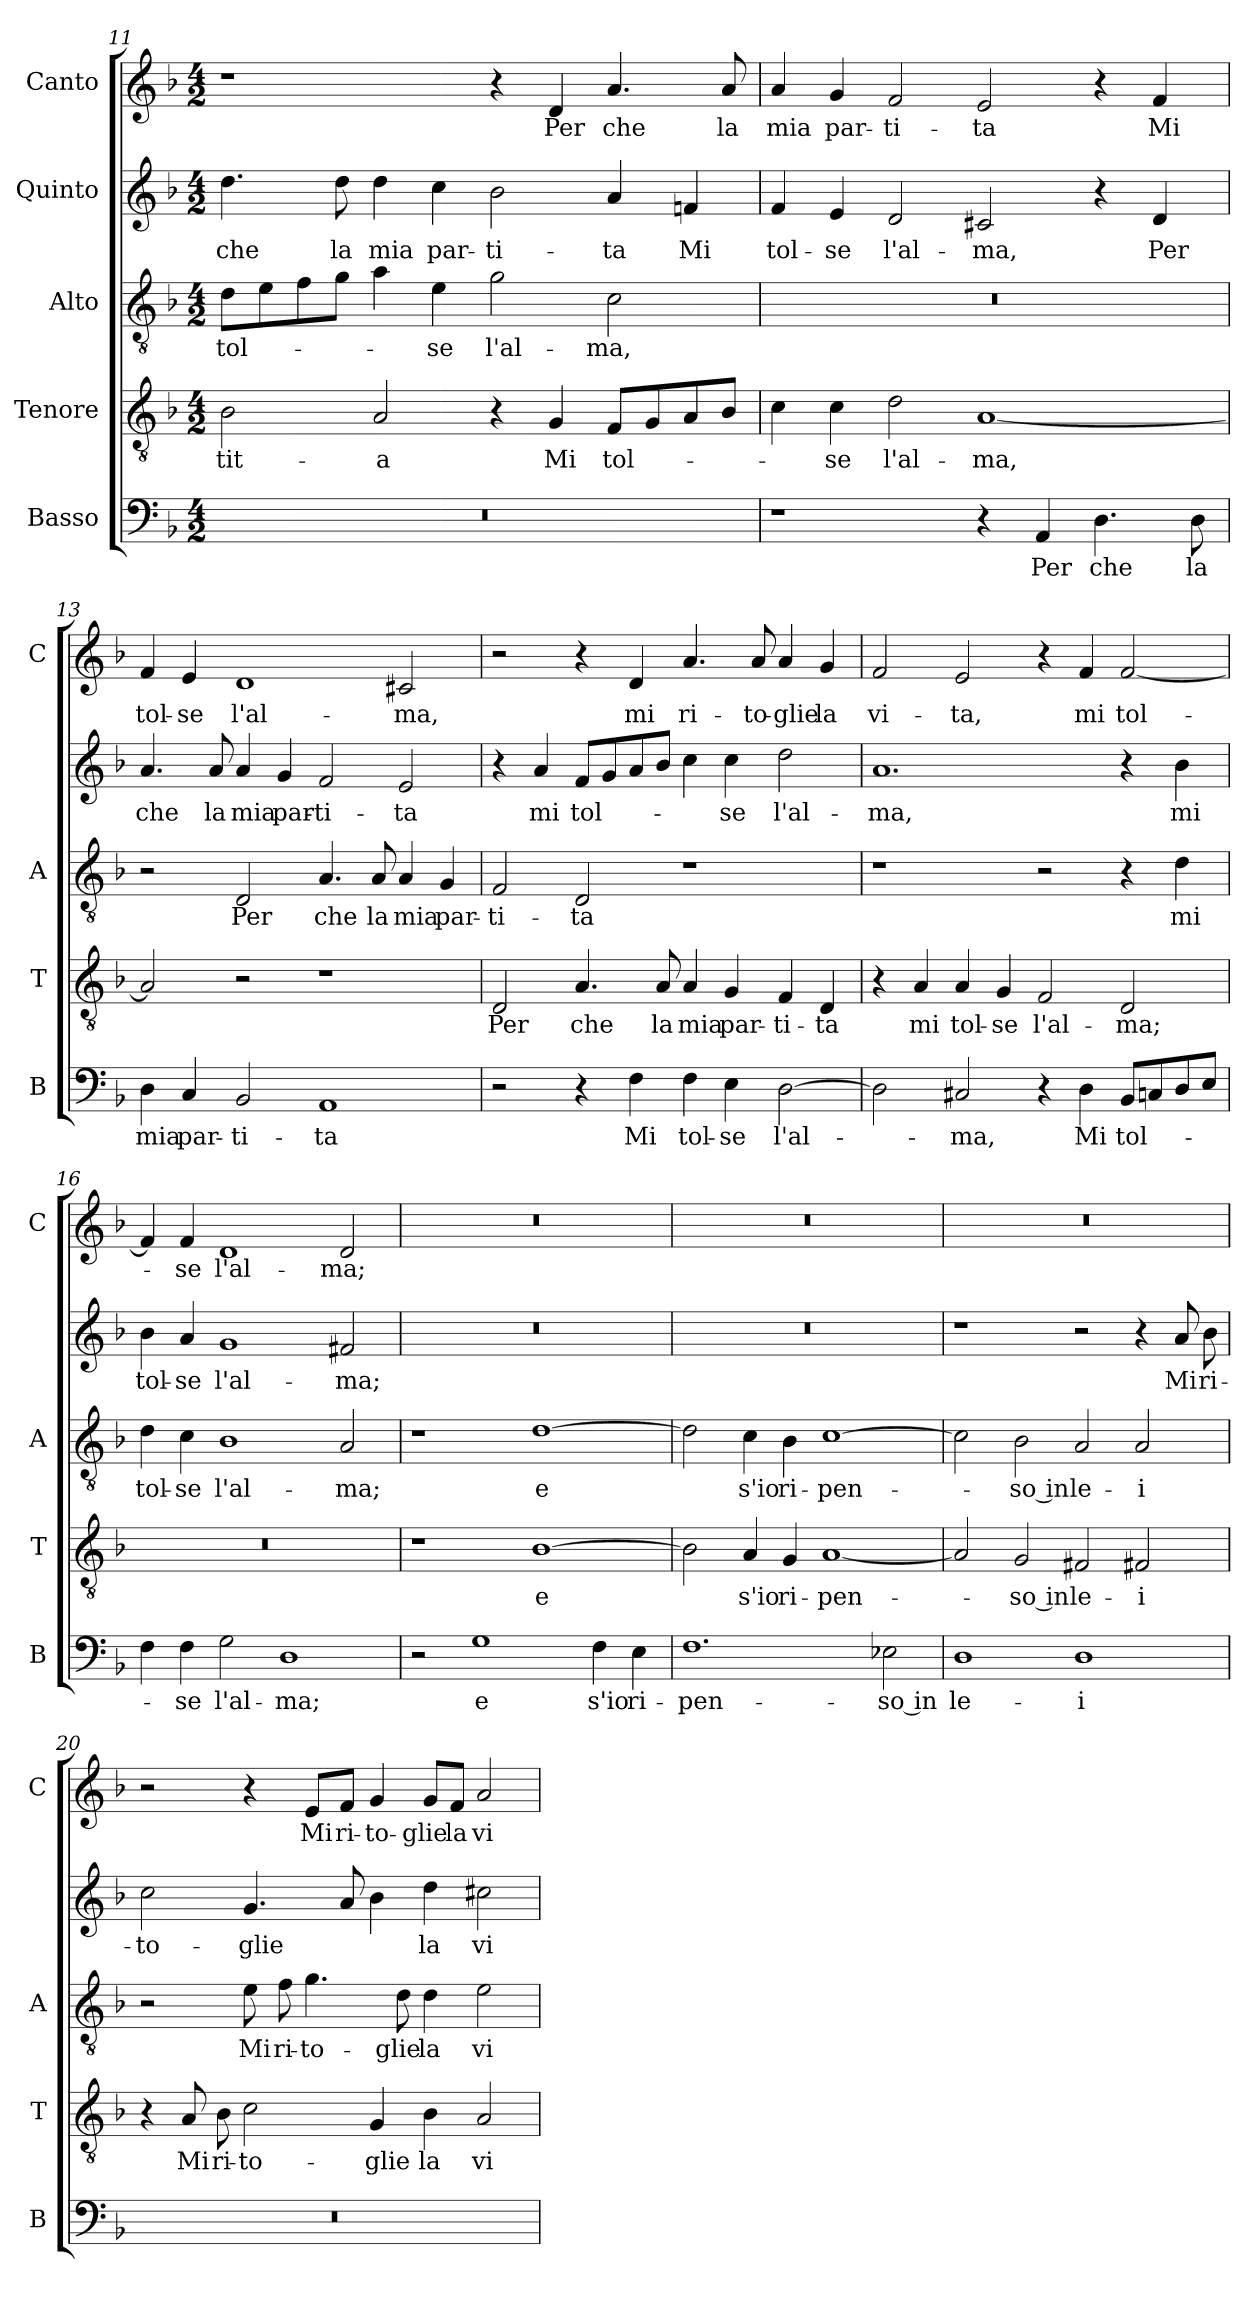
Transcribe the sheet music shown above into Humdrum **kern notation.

**kern	**text	**kern	**text	**kern	**text	**kern	**text	**kern	**text
*part5	*part5	*part4	*part4	*part3	*part3	*part2	*part2	*part1	*part1
*staff5	*staff5	*staff4	*staff4	*staff3	*staff3	*staff2	*staff2	*staff1	*staff1
*I"Basso	*	*I"Tenore	*	*I"Alto	*	*I"Quinto	*	*I"Canto	*
*I'B	*	*I'T	*	*I'A	*	*	*	*I'C	*
*clefF4	*	*clefGv2	*	*clefGv2	*	*clefG2	*	*clefG2	*
*k[b-]	*	*k[b-]	*	*k[b-]	*	*k[b-]	*	*k[b-]	*
*F:	*	*F:	*	*F:	*	*F:	*	*F:	*
*M4/2	*	*M4/2	*	*M4/2	*	*M4/2	*	*M4/2	*
=11	=11	=11	=11	=11	=11	=11	=11	=11	=11
0r	.	2B-	-tit-	8dL	tol-	4.dd	che	1r	.
.	.	.	.	8e	.	.	.	.	.
.	.	.	.	8f	.	.	.	.	.
.	.	.	.	8gJ	.	8dd	la	.	.
.	.	2A	-a	4a	.	4dd	mia	.	.
.	.	.	.	4e	-se	4cc	par-	.	.
.	.	4r	.	2g	l'al-	2b-	-ti-	4r	.
.	.	4G	Mi	.	.	.	.	4d	Per
.	.	8FL	tol-	2c	-ma,	4a	-ta	4.a	che
.	.	8G	.	.	.	.	.	.	.
.	.	8A	.	.	.	4fn	Mi	.	.
.	.	8B-J	.	.	.	.	.	8a	la
=12	=12	=12	=12	=12	=12	=12	=12	=12	=12
1r	.	4c	.	0r	.	4f	tol-	4a	mia
.	.	4c	-se	.	.	4e	-se	4g	par-
.	.	2d	l'al-	.	.	2d	l'al-	2f	-ti-
4r	.	[1A	-ma,	.	.	2c#X	-ma,	2e	-ta
4AA	Per	.	.	.	.	.	.	.	.
4.D	che	.	.	.	.	4r	.	4r	.
.	.	.	.	.	.	4d	Per	4f	Mi
8D	la	.	.	.	.	.	.	.	.
=13	=13	=13	=13	=13	=13	=13	=13	=13	=13
4D	mia	2A]	.	2r	.	4.a	che	4f	tol-
4C	par-	.	.	.	.	.	.	4e	-se
.	.	.	.	.	.	8a	la	.	.
2BB-	-ti-	2r	.	2D	Per	4a	mia	1d	l'al-
.	.	.	.	.	.	4g	par-	.	.
1AA	-ta	1r	.	4.A	che	2f	-ti-	.	.
.	.	.	.	8A	la	.	.	.	.
.	.	.	.	4A	mia	2e	-ta	2c#X	-ma,
.	.	.	.	4G	par-	.	.	.	.
=14	=14	=14	=14	=14	=14	=14	=14	=14	=14
2r	.	2D	Per	2F	-ti-	4r	.	2r	.
.	.	.	.	.	.	4a	mi	.	.
4r	.	4.A	che	2D	-ta	8fL	tol-	4r	.
.	.	.	.	.	.	8g	.	.	.
4F	Mi	.	.	.	.	8a	.	4d	mi
.	.	8A	la	.	.	8b-J	.	.	.
4F	tol-	4A	mia	1r	.	4cc	.	4.a	ri-
4E	-se	4G	par-	.	.	4cc	-se	.	.
.	.	.	.	.	.	.	.	8a	-to-
[2D	l'al-	4F	-ti-	.	.	2dd	l'al-	4a	-glie
.	.	4D	-ta	.	.	.	.	4g	la
=15	=15	=15	=15	=15	=15	=15	=15	=15	=15
2D]	.	4r	.	1r	.	1.a	-ma,	2f	vi-
.	.	4A	mi	.	.	.	.	.	.
2C#X	-ma,	4A	tol-	.	.	.	.	2e	-ta,
.	.	4G	-se	.	.	.	.	.	.
4r	.	2F	l'al-	2r	.	.	.	4r	.
4D	Mi	.	.	.	.	.	.	4f	mi
8BB-L	tol-	2D	-ma;	4r	.	4r	.	[2f	tol-
8Cn	.	.	.	.	.	.	.	.	.
8D	.	.	.	4d	mi	4b-	mi	.	.
8EJ	.	.	.	.	.	.	.	.	.
=16	=16	=16	=16	=16	=16	=16	=16	=16	=16
4F	.	0r	.	4d	tol-	4b-	tol-	4f]	.
4F	-se	.	.	4c	-se	4a	-se	4f	-se
2G	l'al-	.	.	1B-	l'al-	1g	l'al-	1d	l'al-
1D	-ma;	.	.	.	.	.	.	.	.
.	.	.	.	2A	-ma;	2f#X	-ma;	2d	-ma;
=17	=17	=17	=17	=17	=17	=17	=17	=17	=17
2r	.	1r	.	1r	.	0r	.	0r	.
1G	e	.	.	.	.	.	.	.	.
.	.	[1B-	e	[1d	e	.	.	.	.
4F	s'io	.	.	.	.	.	.	.	.
4E	ri-	.	.	.	.	.	.	.	.
=18	=18	=18	=18	=18	=18	=18	=18	=18	=18
1.F	-pen-	2B-]	.	2d]	.	0r	.	0r	.
.	.	4A	s'io	4c	s'io	.	.	.	.
.	.	4G	ri-	4B-	ri-	.	.	.	.
.	.	[1A	-pen-	[1c	-pen-	.	.	.	.
2E-X	-so in	.	.	.	.	.	.	.	.
=19	=19	=19	=19	=19	=19	=19	=19	=19	=19
1D	le-	2A]	.	2c]	.	1r	.	0r	.
.	.	2G	-so in	2B-	-so in	.	.	.	.
1D	-i	2F#X	le-	2A	le-	2r	.	.	.
.	.	2F#X	-i	2A	-i	4r	.	.	.
.	.	.	.	.	.	8a	Mi	.	.
.	.	.	.	.	.	8b-	ri-	.	.
=20	=20	=20	=20	=20	=20	=20	=20	=20	=20
0r	.	4r	.	2r	.	2cc	-to-	2r	.
.	.	8A	Mi	.	.	.	.	.	.
.	.	8B-	ri-	.	.	.	.	.	.
.	.	2c	-to-	8e	Mi	4.g	-glie	4r	.
.	.	.	.	8f	ri-	.	.	.	.
.	.	.	.	4.g	-to-	.	.	8e/L	Mi
.	.	.	.	.	.	8a	.	8f/J	ri-
.	.	4G	-glie	.	.	4b-	.	4g	-to-
.	.	.	.	8d	-glie	.	.	.	.
.	.	4B-	la	4d	la	4dd	la	8g/L	-glie
.	.	.	.	.	.	.	.	8f/J	la
.	.	2A	vi-	2e	vi-	2cc#X	vi-	2a	vi-
=	=	=	=	=	=	=	=	=	=
*-	*-	*-	*-	*-	*-	*-	*-	*-	*-
